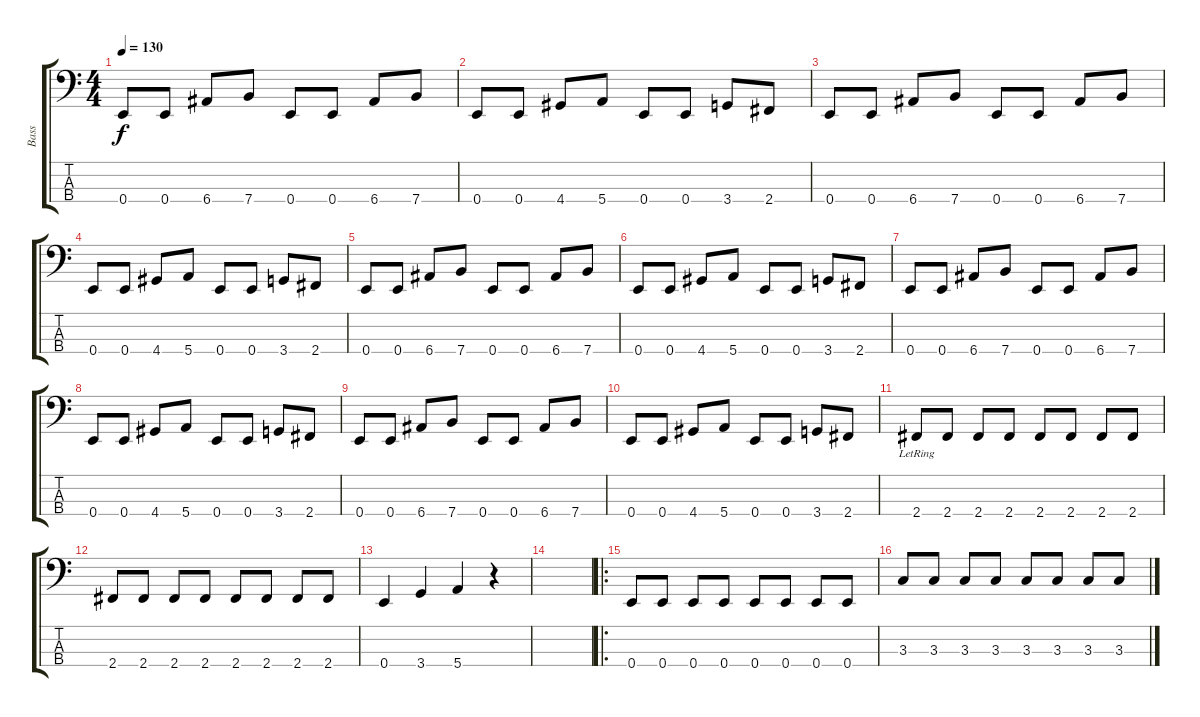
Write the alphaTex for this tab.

\track ("Bass" "Bass") {instrument electricguitarmuted}
\staff {score tabs}
\tuning (G2 D2 A1 E1) {hide}
\ts (4 4)
\tempo 130
\clef f4
\ks c
0.4.8{dy f} 0.4.8 6.4.8 7.4.8 0.4.8 0.4.8 6.4.8 7.4.8 |
0.4.8 0.4.8 4.4.8 5.4.8 0.4.8 0.4.8 3.4.8 2.4.8 |
0.4.8 0.4.8 6.4.8 7.4.8 0.4.8 0.4.8 6.4.8 7.4.8 |
0.4.8 0.4.8 4.4.8 5.4.8 0.4.8 0.4.8 3.4.8 2.4.8 |
0.4.8 0.4.8 6.4.8 7.4.8 0.4.8 0.4.8 6.4.8 7.4.8 |
0.4.8 0.4.8 4.4.8 5.4.8 0.4.8 0.4.8 3.4.8 2.4.8 |
0.4.8 0.4.8 6.4.8 7.4.8 0.4.8 0.4.8 6.4.8 7.4.8 |
0.4.8 0.4.8 4.4.8 5.4.8 0.4.8 0.4.8 3.4.8 2.4.8 |
0.4.8 0.4.8 6.4.8 7.4.8 0.4.8 0.4.8 6.4.8 7.4.8 |
0.4.8 0.4.8 4.4.8 5.4.8 0.4.8 0.4.8 3.4.8 2.4.8 |
2.4{lr}.8 2.4.8 2.4.8 2.4.8 2.4.8 2.4.8 2.4.8 2.4.8 |
2.4.8 2.4.8 2.4.8 2.4.8 2.4.8 2.4.8 2.4.8 2.4.8 |
0.4.4 3.4.4 5.4.4 r.4 |
|
\ro
0.4.8 0.4.8 0.4.8 0.4.8 0.4.8 0.4.8 0.4.8 0.4.8 |
3.3.8 3.3.8 3.3.8 3.3.8 3.3.8 3.3.8 3.3.8 3.3.8
